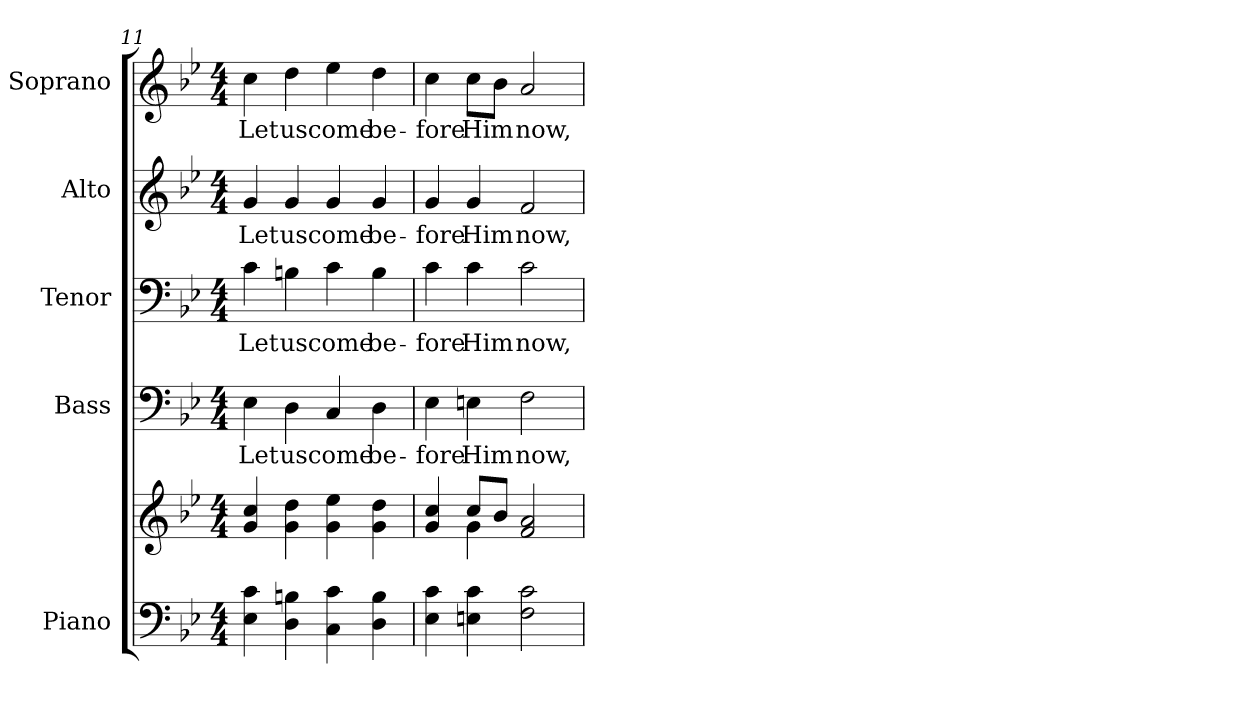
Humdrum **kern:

**kern	**kern	**kern	**text	**kern	**text	**kern	**text	**kern	**text
*part5	*part5	*part4	*part4	*part3	*part3	*part2	*part2	*part1	*part1
*staff6	*staff5	*staff4	*staff4	*staff3	*staff3	*staff2	*staff2	*staff1	*staff1
*I"Piano	*	*I"Bass	*	*I"Tenor	*	*I"Alto	*	*I"Soprano	*
*I'Pno.	*	*I'B.	*	*I'T.	*	*I'A.	*	*I'S.	*
*clefF4	*clefG2	*clefF4	*	*clefF4	*	*clefG2	*	*clefG2	*
*k[b-e-]	*k[b-e-]	*k[b-e-]	*	*k[b-e-]	*	*k[b-e-]	*	*k[b-e-]	*
*B-:	*B-:	*B-:	*	*B-:	*	*B-:	*	*B-:	*
*M4/4	*M4/4	*M4/4	*	*M4/4	*	*M4/4	*	*M4/4	*
=11	=11	=11	=11	=11	=11	=11	=11	=11	=11
!	!	!	!LO:LY:b:color=#000000	!	!	!	!	!	!
!	!	!	!	!	!LO:LY:b:color=#000000	!	!	!	!
!	!	!	!	!	!	!	!LO:LY:b:color=#000000	!	!
!	!	!	!	!	!	!	!	!	!LO:LY:b:color=#000000
4E-i\ 4ci	4gi/ 4cci	4E-i\	Let	4ci\	Let	4gi/	Let	4cci\	Let
!	!	!	!LO:LY:b:color=#000000	!	!	!	!	!	!
!	!	!	!	!	!LO:LY:b:color=#000000	!	!	!	!
!	!	!	!	!	!	!	!LO:LY:b:color=#000000	!	!
!	!	!	!	!	!	!	!	!	!LO:LY:b:color=#000000
4Di\ 4Bni	4gi\ 4ddi	4Di\	us	4Bni\	us	4gi/	us	4ddi\	us
!	!	!	!LO:LY:b:color=#000000	!	!	!	!	!	!
!	!	!	!	!	!LO:LY:b:color=#000000	!	!	!	!
!	!	!	!	!	!	!	!LO:LY:b:color=#000000	!	!
!	!	!	!	!	!	!	!	!	!LO:LY:b:color=#000000
4Ci\ 4ci	4gi\ 4ee-i	4Ci/	come	4ci\	come	4gi/	come	4ee-i\	come
!	!	!	!LO:LY:b:color=#000000	!	!	!	!	!	!
!	!	!	!	!	!LO:LY:b:color=#000000	!	!	!	!
!	!	!	!	!	!	!	!LO:LY:b:color=#000000	!	!
!	!	!	!	!	!	!	!	!	!LO:LY:b:color=#000000
4Di\ 4Bi	4gi\ 4ddi	4Di\	be-	4Bi\	be-	4gi/	be-	4ddi\	be-
=12	=12	=12	=12	=12	=12	=12	=12	=12	=12
*	*^	*	*	*	*	*	*	*	*
!	!	!	!	!LO:LY:b:color=#000000	!	!	!	!	!	!
!	!	!	!	!	!	!LO:LY:b:color=#000000	!	!	!	!
!	!	!	!	!	!	!	!	!LO:LY:b:color=#000000	!	!
!	!	!	!	!	!	!	!	!	!	!LO:LY:b:color=#000000
4E-i\ 4ci	4gi/ 4cci	4ryy	4E-i\	-fore	4ci\	-fore	4gi/	-fore	4cci\	-fore
!	!	!	!	!LO:LY:b:color=#000000	!	!	!	!	!	!
!	!	!	!	!	!	!LO:LY:b:color=#000000	!	!	!	!
!	!	!	!	!	!	!	!	!LO:LY:b:color=#000000	!	!
!	!	!	!	!	!	!	!	!	!	!LO:LY:b:color=#000000
4Eni\ 4ci	8cci/L	4gi\	4Eni\	Him	4ci\	Him	4gi/	Him	8cci\L	Him
.	8b-i/J	.	.	.	.	.	.	.	8b-i\J	.
!	!	!	!	!LO:LY:b:color=#000000	!	!	!	!	!	!
!	!	!	!	!	!	!LO:LY:b:color=#000000	!	!	!	!
!	!	!	!	!	!	!	!	!LO:LY:b:color=#000000	!	!
!	!	!	!	!	!	!	!	!	!	!LO:LY:b:color=#000000
2Fi\ 2ci	2fi/ 2ai	2ryy	2Fi\	now,	2ci\	now,	2fi/	now,	2ai/	now,
*	*v	*v	*	*	*	*	*	*	*	*
=	=	=	=	=	=	=	=	=	=
*-	*-	*-	*-	*-	*-	*-	*-	*-	*-
